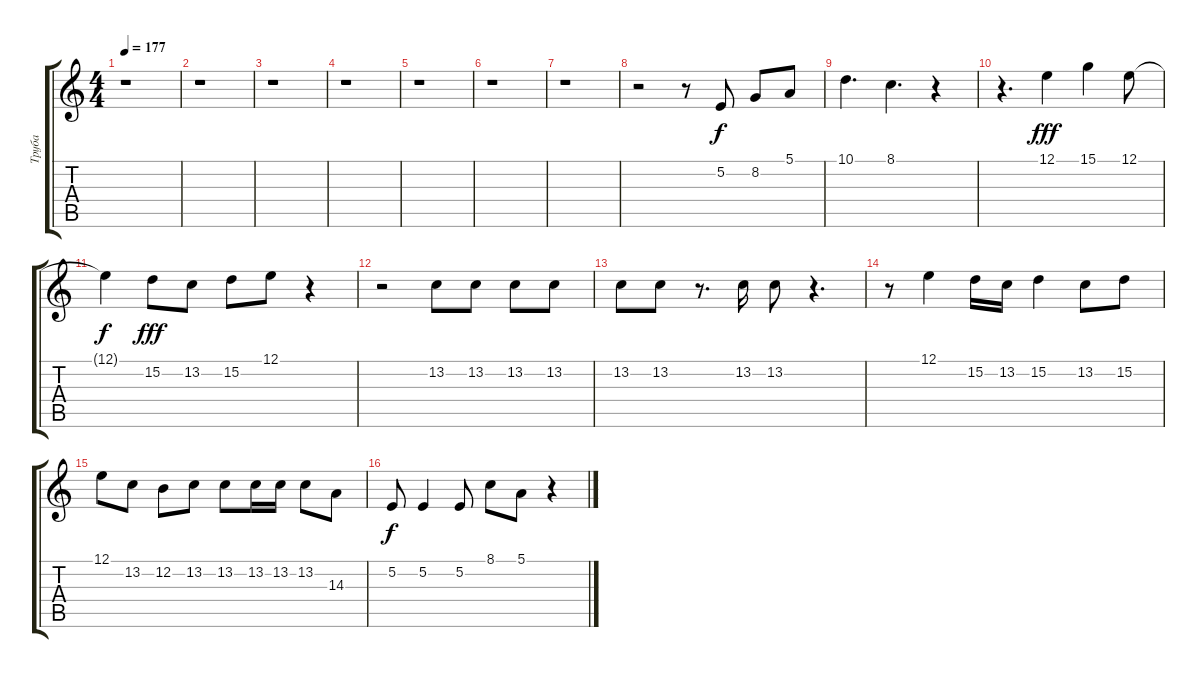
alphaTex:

\track ("Труба " "Труба ") {instrument trumpet}
\staff {score tabs}
\tuning (E4 B3 G3 D3 A2 E2) {hide}
\ts (4 4)
\tempo 177
\clef g2
\ks c
r.1{dy f} |
r.1 |
r.1 |
r.1 |
r.1 |
r.1 |
r.1 |
r.2 r.8 5.2.8 8.2.8 5.1.8 |
10.1.4{d} 8.1.4{d} r.4 |
r.4{d} 12.1.4{dy fff} 15.1.4 12.1.8 |
12.1{t}.4{dy f} 15.2.8{dy fff} 13.2.8 15.2.8 12.1.8 r.4 |
r.2 13.2.8 13.2.8 13.2.8 13.2.8 |
13.2.8 13.2.8 r.8{d} 13.2.16 13.2.8 r.4{d} |
r.8 12.1.4 15.2.16 13.2.16 15.2.4 13.2.8 15.2.8 |
12.1.8 13.2.8 12.2.8 13.2.8 13.2.8 13.2.16 13.2.16 13.2.8 14.3.8 |
5.2.8{dy f} 5.2.4 5.2.8 8.1.8 5.1.8 r.4
